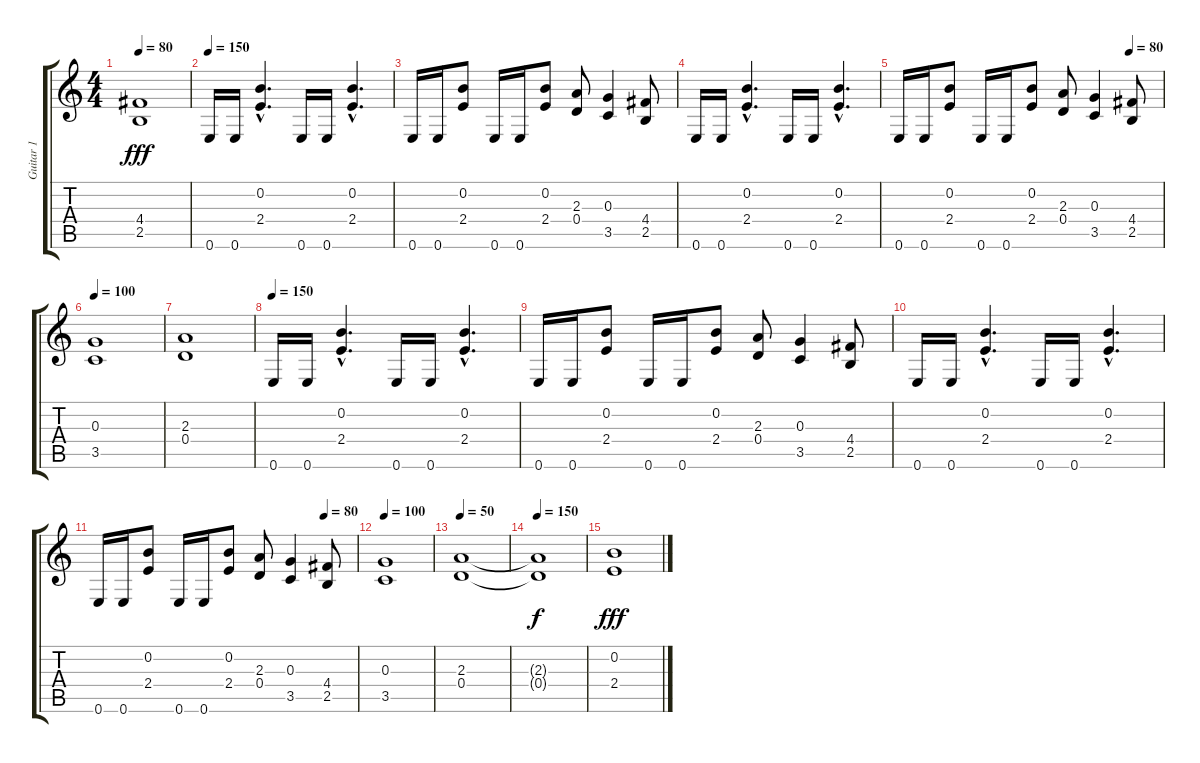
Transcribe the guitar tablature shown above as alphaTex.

\track ("Guitar 1" "Guitar 1") {instrument distortionguitar}
\staff {score tabs}
\tuning (E4 B3 G3 D3 A2 E2) {hide}
\ts (4 4)
\tempo 80
\clef g2
\ks c
(4.4 2.5).1{dy fff} |
\tempo 150
0.6.16 0.6.16 (0.2{hac} 2.4{hac}).4{d} 0.6.16 0.6.16 (0.2{hac} 2.4{hac}).4{d} |
0.6.16 0.6.16 (0.2 2.4).8 0.6.16 0.6.16 (0.2 2.4).8 (2.3 0.4).8 (0.3 3.5).4 (4.4 2.5).8 |
0.6.16 0.6.16 (0.2{hac} 2.4{hac}).4{d} 0.6.16 0.6.16 (0.2{hac} 2.4{hac}).4{d} |
\tempo (80 0.875)
0.6.16 0.6.16 (0.2 2.4).8 0.6.16 0.6.16 (0.2 2.4).8 (2.3 0.4).8 (0.3 3.5).4 (4.4 2.5).8 |
\tempo 100
(0.3 3.5).1 |
(2.3 0.4).1 |
\tempo 150
0.6.16 0.6.16 (0.2{hac} 2.4{hac}).4{d} 0.6.16 0.6.16 (0.2{hac} 2.4{hac}).4{d} |
0.6.16 0.6.16 (0.2 2.4).8 0.6.16 0.6.16 (0.2 2.4).8 (2.3 0.4).8 (0.3 3.5).4 (4.4 2.5).8 |
0.6.16 0.6.16 (0.2{hac} 2.4{hac}).4{d} 0.6.16 0.6.16 (0.2{hac} 2.4{hac}).4{d} |
\tempo (80 0.875)
0.6.16 0.6.16 (0.2 2.4).8 0.6.16 0.6.16 (0.2 2.4).8 (2.3 0.4).8 (0.3 3.5).4 (4.4 2.5).8 |
\tempo 100
(0.3 3.5).1 |
\tempo 50
(2.3 0.4).1 |
\tempo 150
(2.3{t} 0.4{t}).1{dy f} |
(0.2 2.4).1{dy fff}
